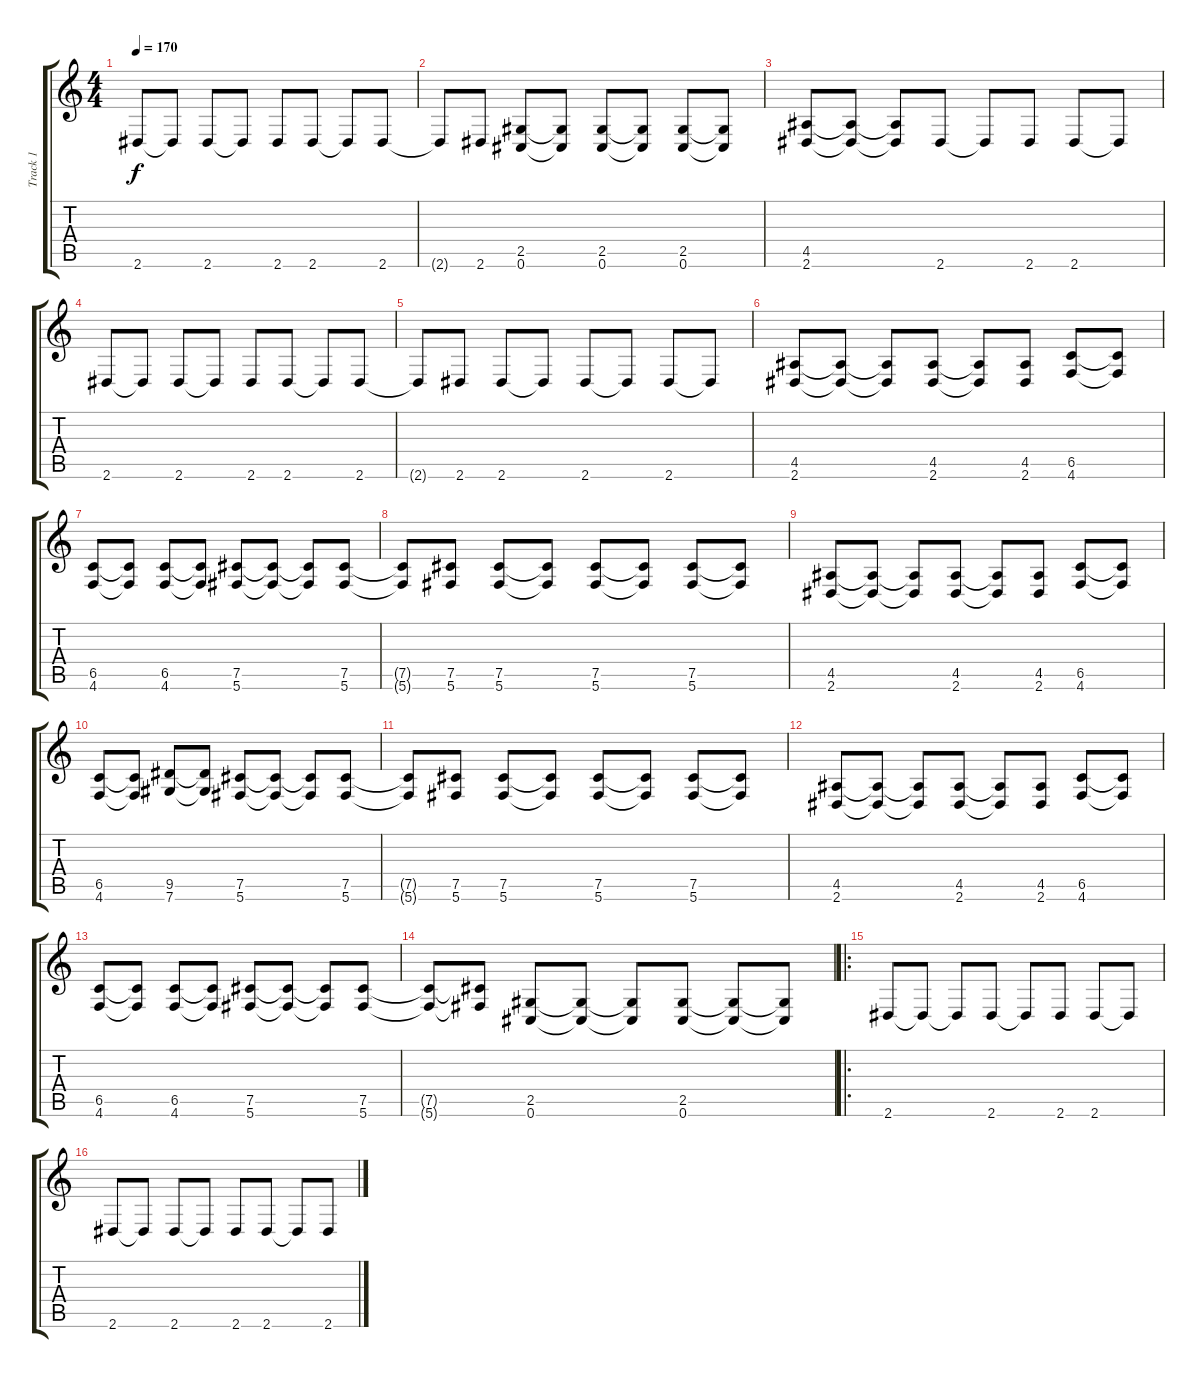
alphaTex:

\track ("Track 1" "Track 1") {instrument distortionguitar}
\staff {score tabs}
\tuning (Db4 Ab3 E3 B2 Gb2 Db2) {hide}
\ts (4 4)
\tempo 170
\clef g2
\ks c
2.6.8{dy f} 2.6{t}.8 2.6.8 2.6{t}.8 2.6.8 2.6.8 2.6{t}.8 2.6.8 |
2.6{t}.8 2.6.8 (2.5 0.6).8 (2.5{t} 0.6{t}).8 (2.5 0.6).8 (2.5{t} 0.6{t}).8 (2.5 0.6).8 (2.5{t} 0.6{t}).8 |
(4.5 2.6).8 (4.5{t} 2.6{t}).8 (4.5{t} 2.6{t}).8 2.6.8 2.6{t}.8 2.6.8 2.6.8 2.6{t}.8 |
2.6.8 2.6{t}.8 2.6.8 2.6{t}.8 2.6.8 2.6.8 2.6{t}.8 2.6.8 |
2.6{t}.8 2.6.8 2.6.8 2.6{t}.8 2.6.8 2.6{t}.8 2.6.8 2.6{t}.8 |
(4.5 2.6).8 (4.5{t} 2.6{t}).8 (4.5{t} 2.6{t}).8 (4.5 2.6).8 (4.5{t} 2.6{t}).8 (4.5 2.6).8 (6.5 4.6).8 (6.5{t} 4.6{t}).8 |
(6.5 4.6).8 (6.5{t} 4.6{t}).8 (6.5 4.6).8 (6.5{t} 4.6{t}).8 (7.5 5.6).8 (7.5{t} 5.6{t}).8 (7.5{t} 5.6{t}).8 (7.5 5.6).8 |
(7.5{t} 5.6{t}).8 (7.5 5.6).8 (7.5 5.6).8 (7.5{t} 5.6{t}).8 (7.5 5.6).8 (7.5{t} 5.6{t}).8 (7.5 5.6).8 (7.5{t} 5.6{t}).8 |
(4.5 2.6).8 (4.5{t} 2.6{t}).8 (4.5{t} 2.6{t}).8 (4.5 2.6).8 (4.5{t} 2.6{t}).8 (4.5 2.6).8 (6.5 4.6).8 (6.5{t} 4.6{t}).8 |
(6.5 4.6).8 (6.5{t} 4.6{t}).8 (9.5 7.6).8 (9.5{t} 7.6{t}).8 (7.5 5.6).8 (7.5{t} 5.6{t}).8 (7.5{t} 5.6{t}).8 (7.5 5.6).8 |
(7.5{t} 5.6{t}).8 (7.5 5.6).8 (7.5 5.6).8 (7.5{t} 5.6{t}).8 (7.5 5.6).8 (7.5{t} 5.6{t}).8 (7.5 5.6).8 (7.5{t} 5.6{t}).8 |
(4.5 2.6).8 (4.5{t} 2.6{t}).8 (4.5{t} 2.6{t}).8 (4.5 2.6).8 (4.5{t} 2.6{t}).8 (4.5 2.6).8 (6.5 4.6).8 (6.5{t} 4.6{t}).8 |
(6.5 4.6).8 (6.5{t} 4.6{t}).8 (6.5 4.6).8 (6.5{t} 4.6{t}).8 (7.5 5.6).8 (7.5{t} 5.6{t}).8 (7.5{t} 5.6{t}).8 (7.5 5.6).8 |
(7.5{t} 5.6{t}).8 (7.5{t} 5.6{t}).8 (2.5 0.6).8 (2.5{t} 0.6{t}).8 (2.5{t} 0.6{t}).8 (2.5 0.6).8 (2.5{t} 0.6{t}).8 (2.5{t} 0.6{t}).8 |
\ro
2.6.8 2.6{t}.8 2.6{t}.8 2.6.8 2.6{t}.8 2.6.8 2.6.8 2.6{t}.8 |
2.6.8 2.6{t}.8 2.6.8 2.6{t}.8 2.6.8 2.6.8 2.6{t}.8 2.6.8
